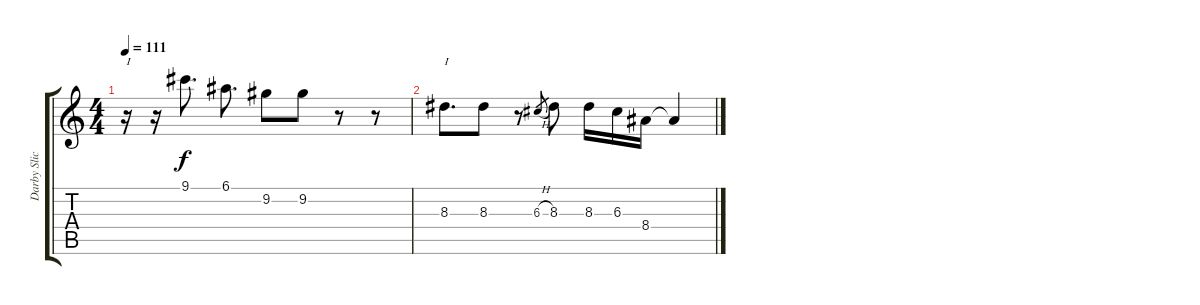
\track ("Darby Slick" "Darby Slic") {instrument electricguitarclean}
\staff {score tabs}
\tuning (E4 B3 G3 D3 A2 E2) {hide}
\ts (4 4)
\tempo 111
\clef g2
\ks c
r.16{txt "I" dy f} r.16 9.1.8{d} 6.1.8{d} 9.2.8 9.2.8 r.8 r.8 |
8.3.8{d txt "I"} 8.3.8 r.8 6.3{h}.8{gr} 8.3.8 8.3.16 6.3.16 8.4.16 8.4{t}.4
